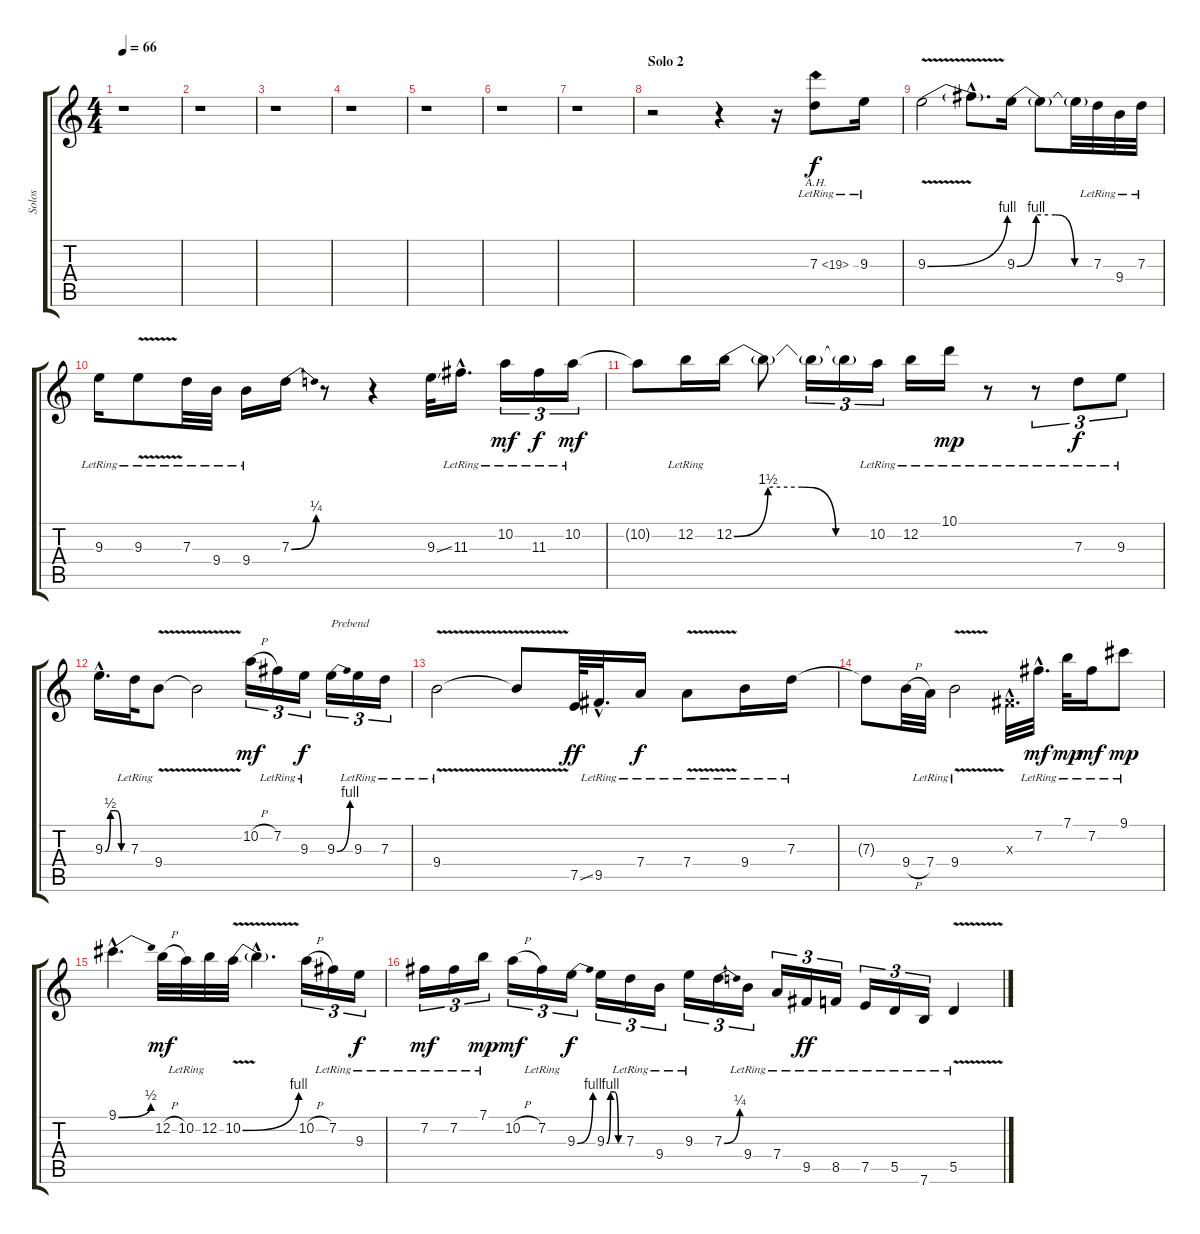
\track ("Solos" "Solos") {instrument distortionguitar}
\staff {score tabs}
\tuning (E4 B3 G3 D3 A2 E2) {hide}
\ts (4 4)
\tempo 66
\clef g2
\ks c
r.1{dy f} |
r.1 |
r.1 |
r.1 |
r.1 |
r.1 |
r.1 |
\section ("" "Solo 2")
r.2 r.4 r.16 7.3{ah 12 lr}.8 9.3{lr}.16 |
9.3{be (bend 0 0 60 4) v}.2{balance 0} 9.3{hac t}.8{d} 9.3{be (custom 0 0 15 4 30 4 45 0 60 0)}.16 9.3{t}.8 9.3{t}.32 7.3{lr}.32 9.4{lr}.32 7.3{lr}.32 |
9.3{lr}.16{balance 8} 9.3{v lr}.8 7.3{lr}.32 9.4{lr}.32 9.4{lr}.16 7.3{be (bend 0 0 60 1)}.16 r.8 r.4 9.3{ss}.32 11.3{hac lr}.16{d} 10.2{lr}.16{tu (3 2) dy mf} 11.3{lr}.16{tu (3 2) dy f} 10.2{lr}.16{tu (3 2) dy mf} |
10.2{t}.8{balance 16} 12.2{lr}.16 12.2{be (custom 0 0 15 6 30 6 45 0 60 0)}.16 12.2{t}.8 12.2{t}.16{tu (3 2)} 12.2{t}.16{tu (3 2)} 10.2{lr}.16{tu (3 2)} 12.2{lr}.16 10.1{lr}.16{dy mp} r.8 r.8{tu (3 2)} 7.3{lr}.8{tu (3 2) dy f} 9.3{lr}.8{tu (3 2)} |
9.3{be (custom 0 0 15 2 30 2 45 0 60 0) hac}.16{d balance 8} 7.3{lr}.32 9.4{v lr}.8 9.4{t}.2 10.2{h}.16{tu (3 2) dy mf} 7.2{lr}.16{tu (3 2)} 9.3{lr}.16{tu (3 2) dy f} 9.3{be (bend 0 0 60 4)}.16{tu (3 2) txt "Prebend"} 9.3{lr}.16{tu (3 2)} 7.3{lr}.16{tu (3 2)} |
9.4{v lr}.2{balance 0} 9.4{t}.8 7.5{ss}.64{dy ff} 9.5{hac lr}.32{d} 7.4{lr}.16{dy f} 7.4{v lr}.8 9.4{lr}.16 7.3{lr}.16 |
7.3{t}.8{balance 8} 9.4{h}.32 7.4{lr}.32 9.4{v lr}.2 -1.3{hac x}.32{d} 7.2{hac lr}.32{d dy mf} 7.1{lr}.32{dy mp} 7.2{lr}.16{dy mf} 9.1{lr}.8{dy mp} |
9.1{be (bend 0 0 60 2) hac}.4{d balance 16} 12.2{h}.32{dy mf} 10.2{lr}.32 12.2{lr}.32 10.2{be (bend 0 0 60 4) v}.32 10.2{hac t}.4{d} 10.2{h}.16{tu (3 2)} 7.2{lr}.16{tu (3 2)} 9.3{lr}.16{tu (3 2) dy f} |
7.2{lr}.16{tu (3 2) dy mf balance 0} 7.2{lr}.16{tu (3 2)} 7.1{lr}.16{tu (3 2) dy mp} 10.2{h}.16{tu (3 2) dy mf} 7.2{lr}.16{tu (3 2)} 9.3{be (bend 0 0 60 4)}.16{tu (3 2) dy f} 9.3{be (custom 0 0 15 4 30 4 45 0 60 0)}.16{tu (3 2)} 7.3{lr}.16{tu (3 2)} 9.4{lr}.16{tu (3 2)} 9.3{lr}.16{tu (3 2)} 7.3{be (bend 0 0 60 1)}.16{tu (3 2)} 9.4{lr}.16{tu (3 2)} 7.4{lr}.16{tu (3 2)} 9.5{lr}.16{tu (3 2) dy ff} 8.5{lr}.16{tu (3 2)} 7.5{lr}.16{tu (3 2)} 5.5{lr}.16{tu (3 2)} 7.6{lr}.16{tu (3 2)} 5.5{v lr}.4
